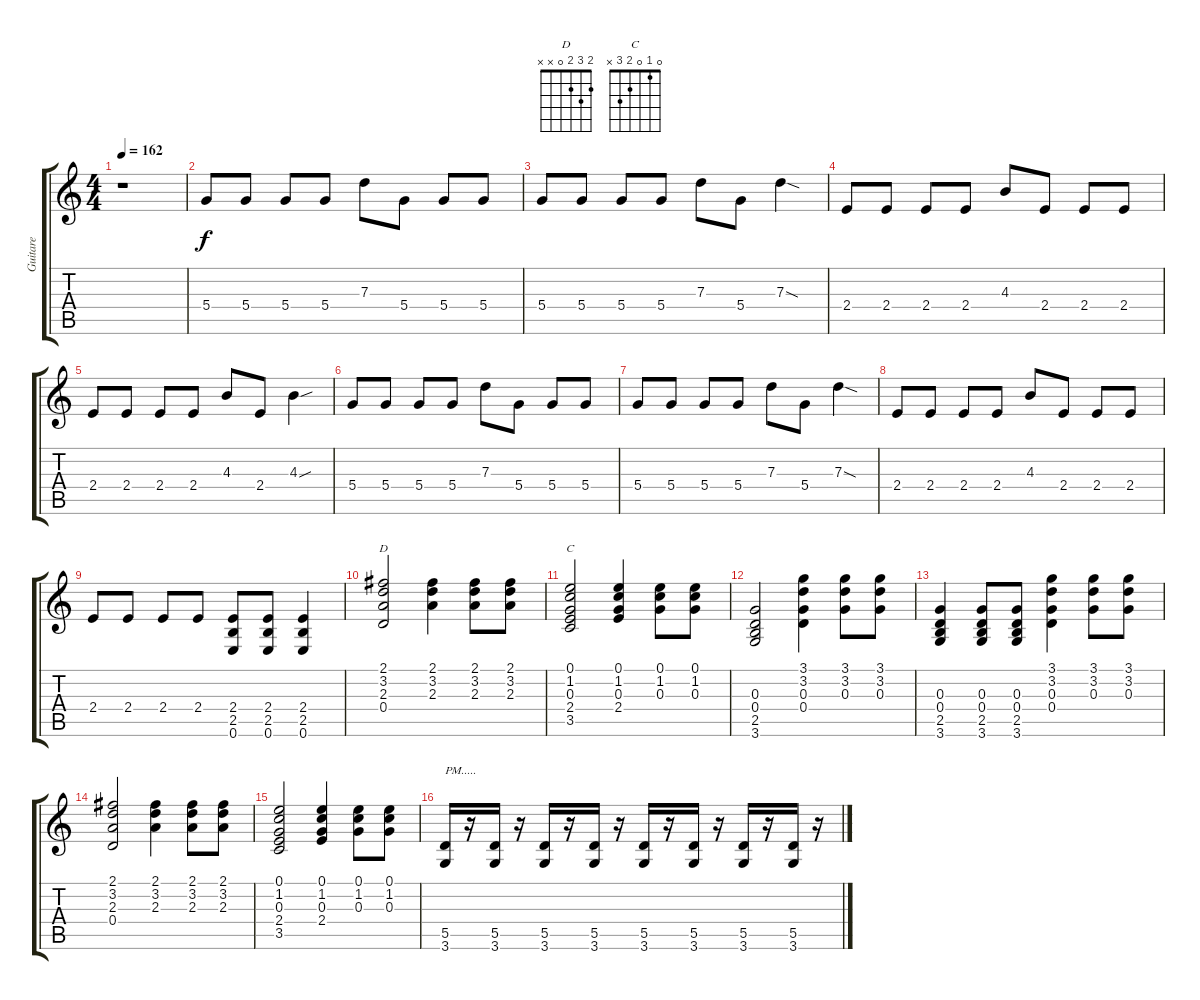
\track ("Guitare" "Guitare") {instrument distortionguitar}
\staff {score tabs}
\tuning (E4 B3 G3 D3 A2 E2) {hide}
\chord ("D" 2 3 2 0 x x)
\chord ("C" 0 1 0 2 3 x)
\ts (4 4)
\tempo 162
\clef g2
\ks c
r.1{dy f instrument distortionguitar} |
5.4.8 5.4.8 5.4.8 5.4.8 7.3.8 5.4.8 5.4.8 5.4.8 |
5.4.8 5.4.8 5.4.8 5.4.8 7.3.8 5.4.8 7.3{sod}.4 |
2.4.8 2.4.8 2.4.8 2.4.8 4.3.8 2.4.8 2.4.8 2.4.8 |
2.4.8 2.4.8 2.4.8 2.4.8 4.3.8 2.4.8 4.3{sou}.4 |
5.4.8 5.4.8 5.4.8 5.4.8 7.3.8 5.4.8 5.4.8 5.4.8 |
5.4.8 5.4.8 5.4.8 5.4.8 7.3.8 5.4.8 7.3{sod}.4 |
2.4.8 2.4.8 2.4.8 2.4.8 4.3.8 2.4.8 2.4.8 2.4.8 |
2.4.8 2.4.8 2.4.8 2.4.8 (2.4 2.5 0.6).8 (2.4 2.5 0.6).8 (2.4 2.5 0.6).4 |
(2.1 3.2 2.3 0.4).2{ch "D"} (2.1 3.2 2.3).4 (2.1 3.2 2.3).8 (2.1 3.2 2.3).8 |
(0.1 1.2 0.3 2.4 3.5).2{ch "C"} (0.1 1.2 0.3 2.4).4 (0.1 1.2 0.3).8 (0.1 1.2 0.3).8 |
(0.3 0.4 2.5 3.6).2 (3.1 3.2 0.3 0.4).4 (3.1 3.2 0.3).8 (3.1 3.2 0.3).8 |
(0.3 0.4 2.5 3.6).4 (0.3 0.4 2.5 3.6).8 (0.3 0.4 2.5 3.6).8 (3.1 3.2 0.3 0.4).4 (3.1 3.2 0.3).8 (3.1 3.2 0.3).8 |
(2.1 3.2 2.3 0.4).2 (2.1 3.2 2.3).4 (2.1 3.2 2.3).8 (2.1 3.2 2.3).8 |
(0.1 1.2 0.3 2.4 3.5).2 (0.1 1.2 0.3 2.4).4 (0.1 1.2 0.3).8 (0.1 1.2 0.3).8 |
(5.5 3.6).16{txt "PM....."} r.16 (5.5 3.6).16 r.16 (5.5 3.6).16 r.16 (5.5 3.6).16 r.16 (5.5 3.6).16 r.16 (5.5 3.6).16 r.16 (5.5 3.6).16 r.16 (5.5 3.6).16 r.16
